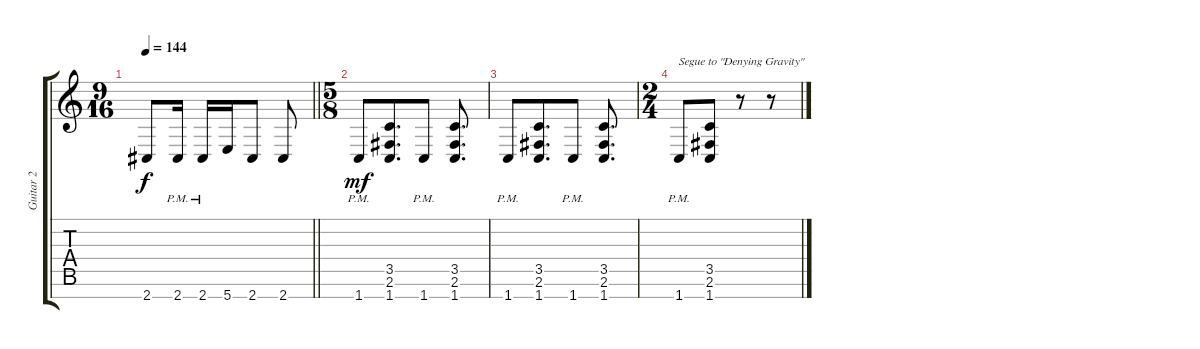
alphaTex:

\track ("Guitar 2" "Guitar 2") {instrument distortionguitar}
\staff {score tabs}
\tuning (E4 B3 G3 D3 A2 E2 B1) {hide}
\ts (9 16)
\tempo 144
\clef g2
\barLineRight lightlight
\ks c
2.7.8{dy f} 2.7{pm}.16 2.7{pm}.16 5.7.16 2.7.8 2.7.8 |
\ts (5 8)
1.7{pm}.8{dy mf} (3.5 2.6 1.7).8{d} 1.7{pm}.8 (3.5 2.6 1.7).8{d} |
1.7{pm}.8 (3.5 2.6 1.7).8{d} 1.7{pm}.8 (3.5 2.6 1.7).8{d} |
\ts (2 4)
1.7{pm}.8{txt "Segue to \"Denying Gravity\""} (3.5 2.6 1.7).8 r.8 r.8
